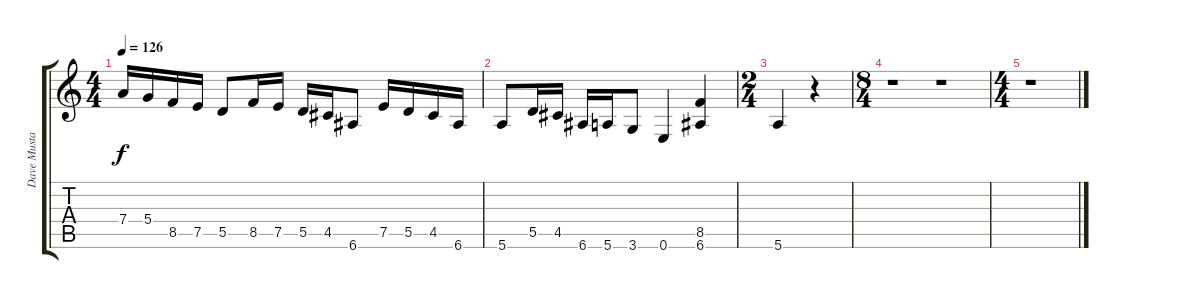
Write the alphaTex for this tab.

\track ("Dave Mustaine (Guitar)" "Dave Musta") {instrument distortionguitar}
\staff {score tabs}
\tuning (E4 B3 G3 D3 A2 E2) {hide}
\ts (4 4)
\tempo 126
\clef g2
\ks c
7.4.16{dy f} 5.4.16 8.5.16 7.5.16 5.5.8 8.5.16 7.5.16 5.5.16 4.5.16 6.6.8 7.5.16 5.5.16 4.5.16 6.6.16 |
5.6.8 5.5.16 4.5.16 6.6.16 5.6.16 3.6.8 0.6.4 (8.5 6.6).4 |
\ts (2 4)
5.6.4 r.4 |
\ts (8 4)
r.1 r.1 |
\ts (4 4)
r.1
